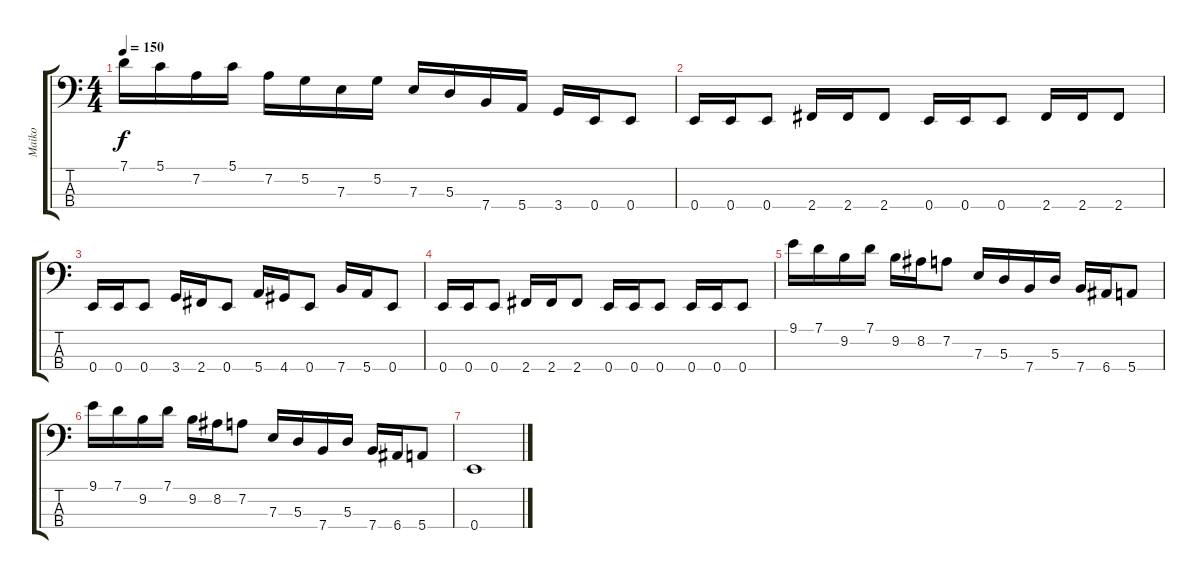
\track ("Maiko" "Maiko") {instrument electricbasspick}
\staff {score tabs}
\tuning (G2 D2 A1 E1) {hide}
\ts (4 4)
\tempo 150
\clef f4
\ks c
7.1.16{dy f} 5.1.16 7.2.16 5.1.16 7.2.16 5.2.16 7.3.16 5.2.16 7.3.16 5.3.16 7.4.16 5.4.16 3.4.16 0.4.16 0.4.8 |
0.4.16 0.4.16 0.4.8 2.4.16 2.4.16 2.4.8 0.4.16 0.4.16 0.4.8 2.4.16 2.4.16 2.4.8 |
0.4.16 0.4.16 0.4.8 3.4.16 2.4.16 0.4.8 5.4.16 4.4.16 0.4.8 7.4.16 5.4.16 0.4.8 |
0.4.16 0.4.16 0.4.8 2.4.16 2.4.16 2.4.8 0.4.16 0.4.16 0.4.8 0.4.16 0.4.16 0.4.8 |
9.1.16 7.1.16 9.2.16 7.1.16 9.2.16 8.2.16 7.2.8 7.3.16 5.3.16 7.4.16 5.3.16 7.4.16 6.4.16 5.4.8 |
9.1.16 7.1.16 9.2.16 7.1.16 9.2.16 8.2.16 7.2.8 7.3.16 5.3.16 7.4.16 5.3.16 7.4.16 6.4.16 5.4.8 |
0.4.1
